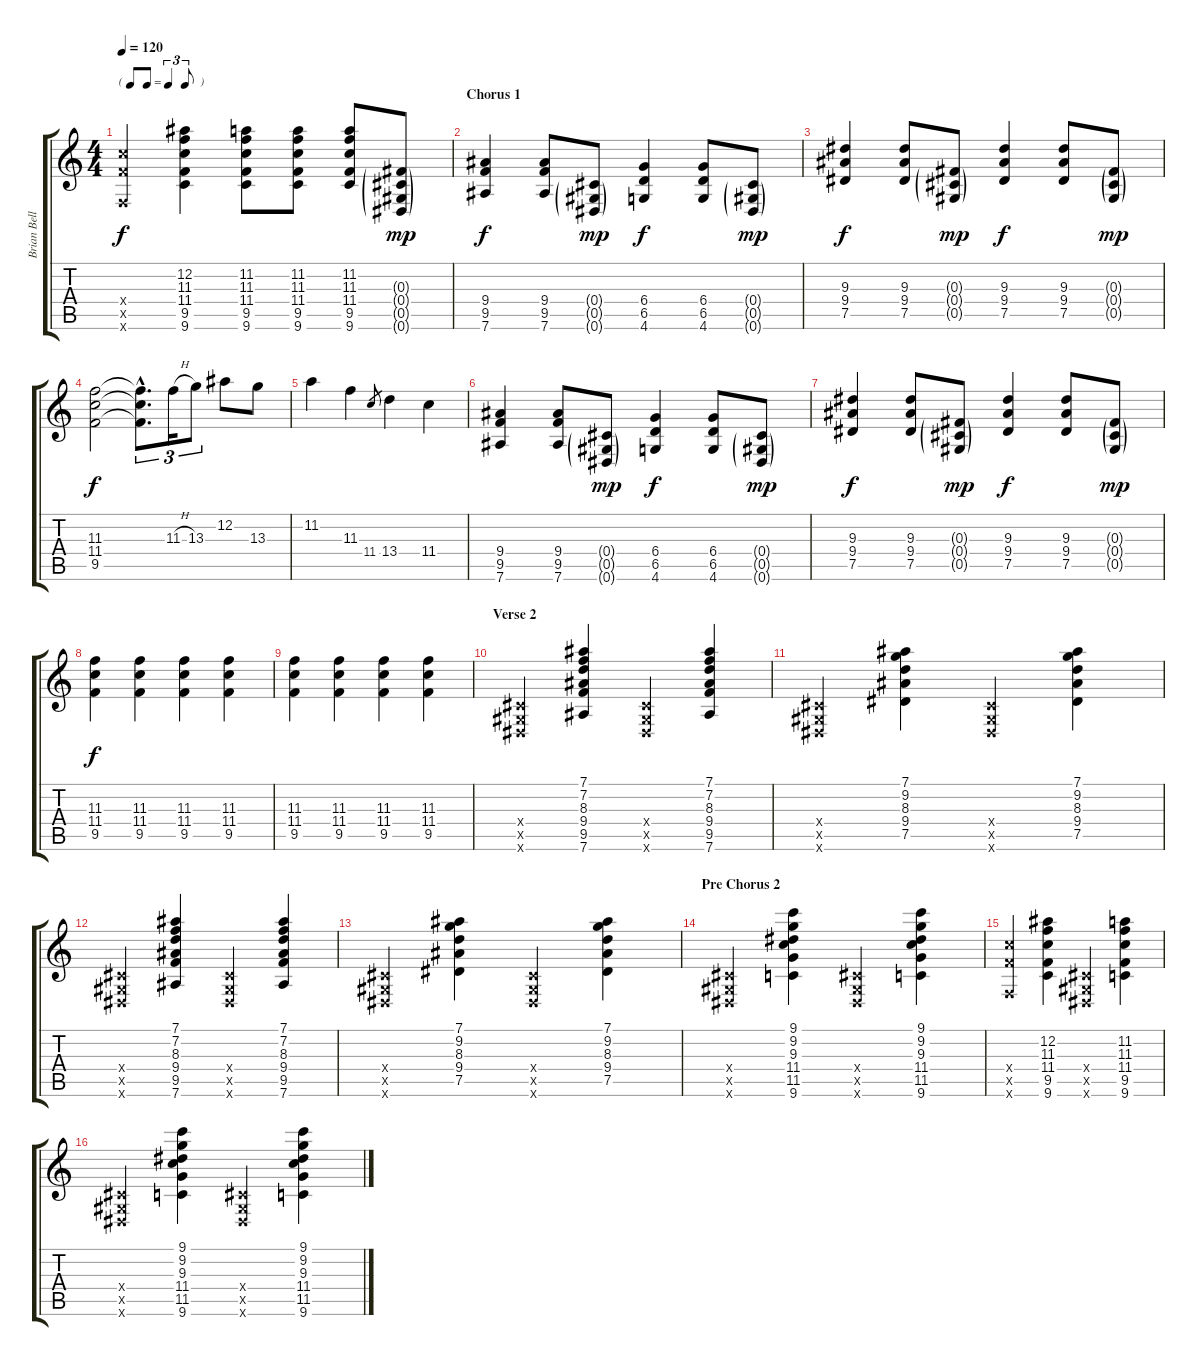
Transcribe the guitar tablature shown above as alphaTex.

\track ("Brian Bell - Guitar" "Brian Bell") {instrument electricguitarclean}
\staff {score tabs}
\tuning (Eb4 Bb3 Gb3 Db3 Ab2 Eb2) {hide}
\ts (4 4)
\tf triplet8th
\tempo 120
\clef g2
\ks c
(11.4{x} 9.5{x} 2.6{x}).4{dy f} (12.2 11.3 11.4 9.5 9.6).4 (11.2 11.3 11.4 9.5 9.6).8 (11.2 11.3 11.4 9.5 9.6).8 (11.2 11.3 11.4 9.5 9.6).8 (0.3{g} 0.4{g} 0.5{g} 0.6{g}).8{dy mp} |
\section ("" "Chorus 1")
(9.4 9.5 7.6).4{dy f volume 9} (9.4 9.5 7.6).8 (0.4{g} 0.5{g} 0.6{g}).8{dy mp} (6.4 6.5 4.6).4{dy f} (6.4 6.5 4.6).8 (0.4{g} 0.5{g} 0.6{g}).8{dy mp} |
(9.3 9.4 7.5).4{dy f} (9.3 9.4 7.5).8 (0.3{g} 0.4{g} 0.5{g}).8{dy mp} (9.3 9.4 7.5).4{dy f} (9.3 9.4 7.5).8 (0.3{g} 0.4{g} 0.5{g}).8{dy mp} |
(11.3 11.4 9.5).2{dy f} (11.3{hac t} 11.4{hac t} 9.5{hac t}).8{d tu (3 2)} 11.3{h}.16{tu (3 2) instrument distortionguitar} 13.3.8{tu (3 2)} 12.2.8 13.3.8 |
11.2.4 11.3.4 11.4.8{gr} 13.4.4 11.4.4 |
(9.4 9.5 7.6).4{instrument overdrivenguitar} (9.4 9.5 7.6).8 (0.4{g} 0.5{g} 0.6{g}).8{dy mp} (6.4 6.5 4.6).4{dy f} (6.4 6.5 4.6).8 (0.4{g} 0.5{g} 0.6{g}).8{dy mp} |
(9.3 9.4 7.5).4{dy f} (9.3 9.4 7.5).8 (0.3{g} 0.4{g} 0.5{g}).8{dy mp} (9.3 9.4 7.5).4{dy f} (9.3 9.4 7.5).8 (0.3{g} 0.4{g} 0.5{g}).8{dy mp} |
(11.3 11.4 9.5).4{dy f} (11.3 11.4 9.5).4 (11.3 11.4 9.5).4 (11.3 11.4 9.5).4 |
(11.3 11.4 9.5).4 (11.3 11.4 9.5).4 (11.3 11.4 9.5).4 (11.3 11.4 9.5).4 |
\section ("" "Verse 2")
(0.4{x} 0.5{x} 0.6{x}).4{volume 7} (7.1 7.2 8.3 9.4 9.5 7.6).4 (0.4{x} 0.5{x} 0.6{x}).4 (7.1 7.2 8.3 9.4 9.5 7.6).4 |
(0.4{x} 0.5{x} 0.6{x}).4 (7.1 9.2 8.3 9.4 7.5).4 (0.4{x} 0.5{x} 0.6{x}).4 (7.1 9.2 8.3 9.4 7.5).4 |
(0.4{x} 0.5{x} 0.6{x}).4 (7.1 7.2 8.3 9.4 9.5 7.6).4 (0.4{x} 0.5{x} 0.6{x}).4 (7.1 7.2 8.3 9.4 9.5 7.6).4 |
(0.4{x} 0.5{x} 0.6{x}).4 (7.1 9.2 8.3 9.4 7.5).4 (0.4{x} 0.5{x} 0.6{x}).4 (7.1 9.2 8.3 9.4 7.5).4 |
\section ("" "Pre Chorus 2")
(0.4{x} 0.5{x} 0.6{x}).4 (9.1 9.2 9.3 11.4 11.5 9.6).4 (0.4{x} 0.5{x} 0.6{x}).4 (9.1 9.2 9.3 11.4 11.5 9.6).4 |
(11.4{x} 9.5{x} 2.6{x}).4 (12.2 11.3 11.4 9.5 9.6).4 (0.4{x} 0.5{x} 0.6{x}).4 (11.2 11.3 11.4 9.5 9.6).4 |
(0.4{x} 0.5{x} 0.6{x}).4 (9.1 9.2 9.3 11.4 11.5 9.6).4 (0.4{x} 0.5{x} 0.6{x}).4 (9.1 9.2 9.3 11.4 11.5 9.6).4
